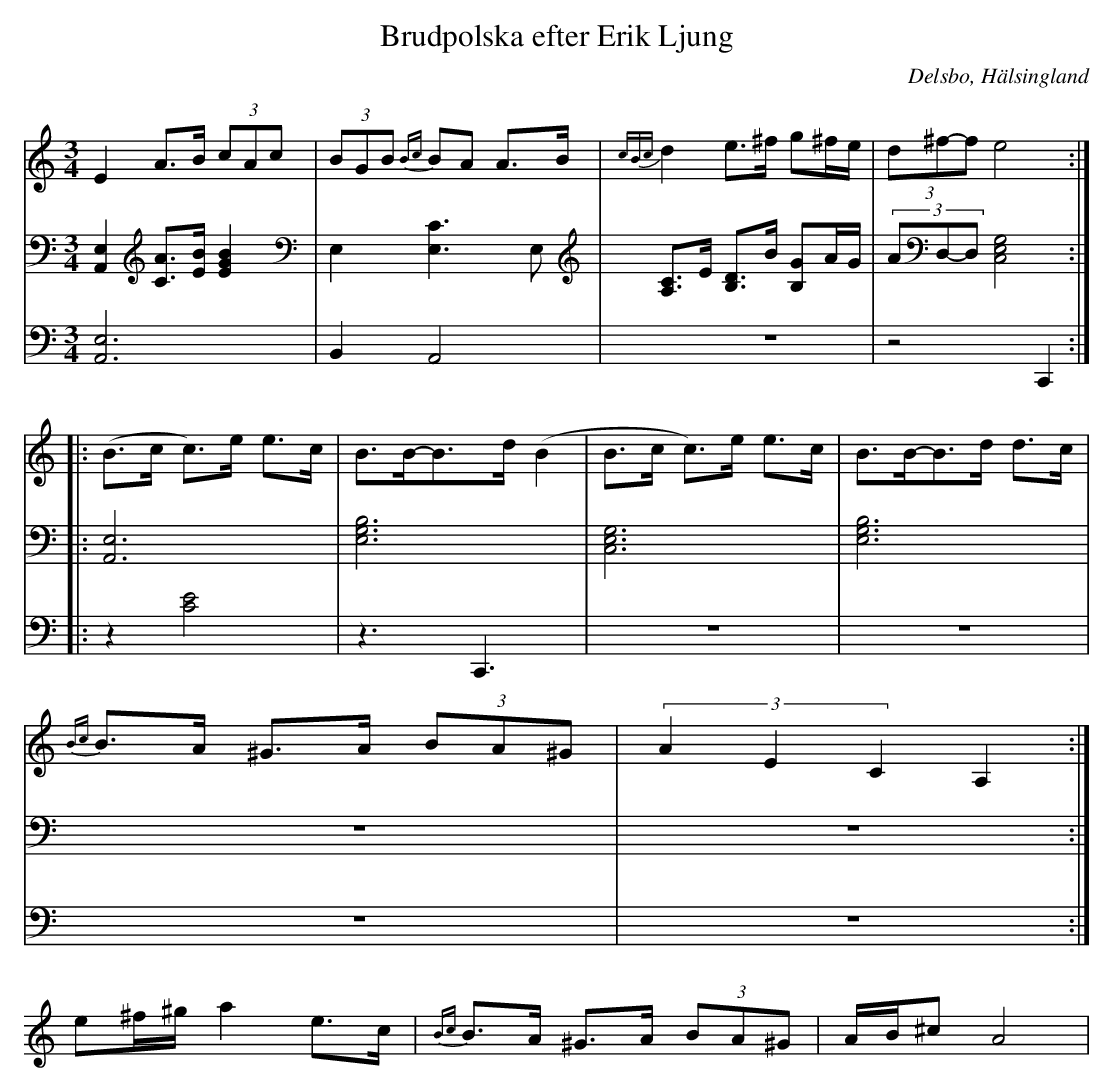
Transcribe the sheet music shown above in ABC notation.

X:1
T: Brudpolska efter Erik Ljung
Q: 105
O: Delsbo, Hälsingland
M: 3/4
L: 1/8
K: Am
V:1
V:2
V:3 Merge
V:1
E2 A>B (3cAc| (3BGB {Bc}BA A>B|{cBc}d2 e>^f g^f/e/|(3d^f-f e4 :|
|:(B>c c)>e e>c|B>B-B>d (B2|B>c c)>e e>c|B>B-B>d d>c|
{Bc}B>A ^G>A (3BA^G|(3A2E2C2 A,2:|
e^f/^g/ a2 e>c|{Bc}B>A ^G>A (3BA^G|A/B/^c A4|
V:2
[A,,2E,2] [AC]>[BE] [B2E2G2]|E,2 [C3E,3]E,|[A,C]>E [B,D]>B [B,G]A/G/|(3AD,-D, [E,4G,4C,4]:|
|:[A,,6E,6]|[E,6G,6B,6]|[E,6G,6C,6]|[E,6G,6B,6]|
z6|z6:|
V:3
[A,,6E,6]|B,,2 A,,4|z6|z4 C,,2:|
|:z2 [C4E4]|z3C,,3|z6|z6|
z6|z6:|
